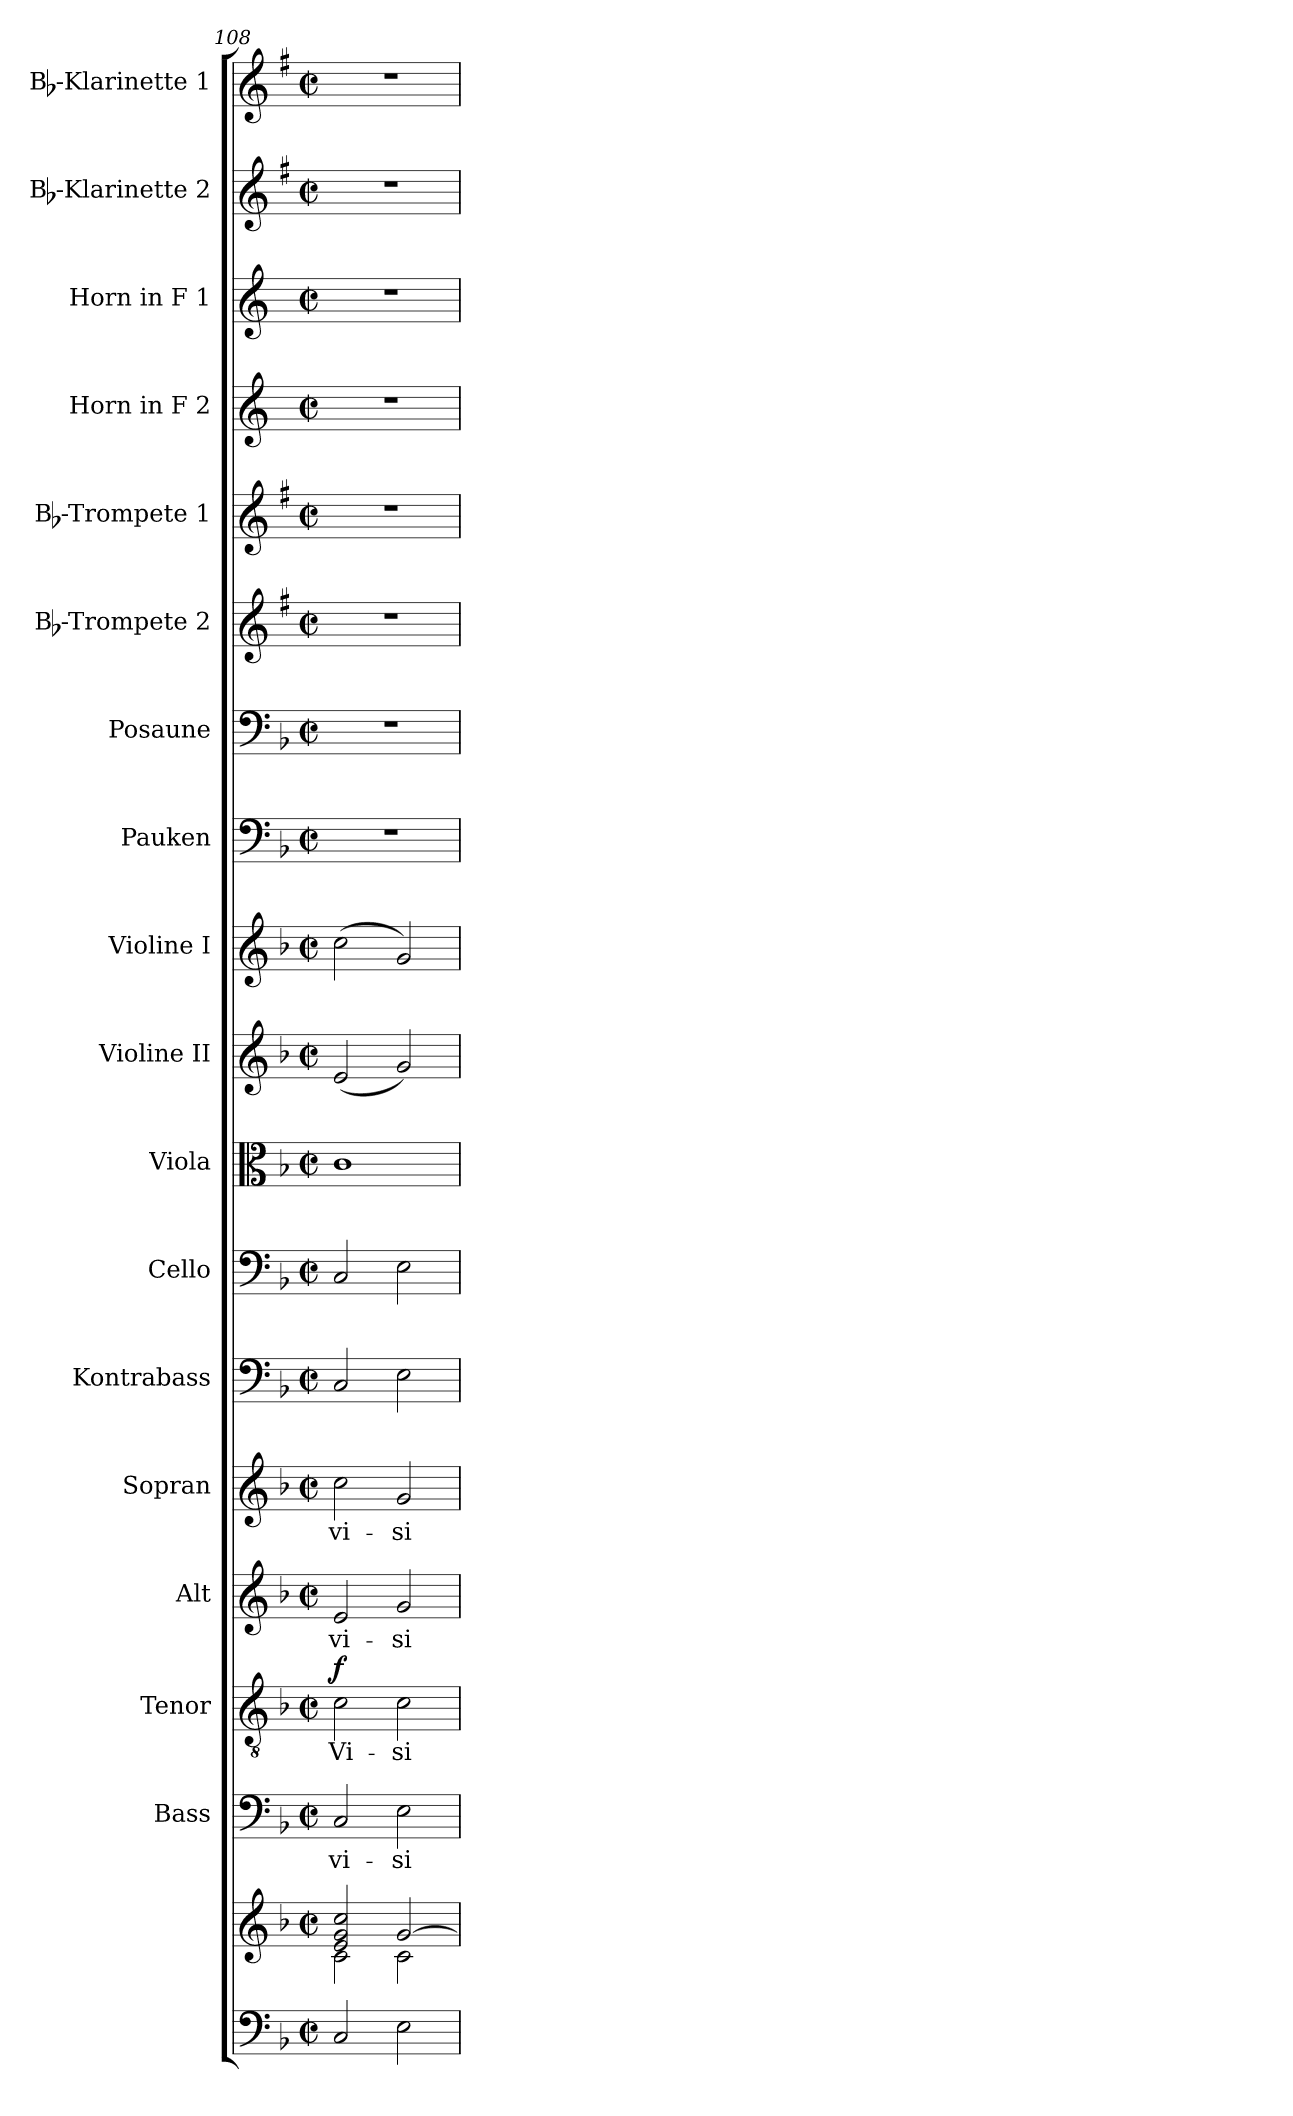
**kern	**kern	**kern	**text	**kern	**text	**dynam	**kern	**text	**kern	**text	**kern	**kern	**kern	**kern	**kern	**kern	**kern	**kern	**kern	**kern	**kern	**kern	**kern
*part18	*part18	*part17	*part17	*part16	*part16	*part16	*part15	*part15	*part14	*part14	*part13	*part12	*part11	*part10	*part9	*part8	*part7	*part6	*part5	*part4	*part3	*part2	*part1
*staff19	*staff18	*staff17	*staff17	*staff16	*staff16	*staff16	*staff15	*staff15	*staff14	*staff14	*staff13	*staff12	*staff11	*staff10	*staff9	*staff8	*staff7	*staff6	*staff5	*staff4	*staff3	*staff2	*staff1
*	*	*I"Bass	*	*I"Tenor	*	*	*I"Alt	*	*I"Sopran	*	*I"Kontrabass	*I"Cello	*I"Viola	*I"Violine II	*I"Violine I	*I"Pauken	*I"Posaune	*I"Bb-Trompete 2	*I"Bb-Trompete 1	*I"Horn in F 2	*I"Horn in F 1	*I"Bb-Klarinette 2	*I"Bb-Klarinette 1
*	*	*I'B.	*	*I'T.	*	*	*I'A.	*	*I'S.	*	*I'Kb.	*	*I'Vla.	*I'Vl. II	*I'Vl. I	*I'Pk.	*I'Pos.	*I'Bb Trp. 2	*I'Bb Trp. 1	*	*	*I'Bb Kl. 2	*I'Bb Kl. 1
*clefF4	*clefG2	*clefF4	*	*clefGv2	*	*	*clefG2	*	*clefG2	*	*clefF4	*clefF4	*clefC3	*clefG2	*clefG2	*clefF4	*clefF4	*clefG2	*clefG2	*clefG2	*clefG2	*clefG2	*clefG2
*	*	*	*	*	*	*	*	*	*	*	*ITrd7c12	*	*	*	*	*	*	*ITrd1c2	*ITrd1c2	*ITrd4c7	*ITrd4c7	*ITrd1c2	*ITrd1c2
*k[b-]	*k[b-]	*k[b-]	*	*k[b-]	*	*	*k[b-]	*	*k[b-]	*	*k[b-]	*k[b-]	*k[b-]	*k[b-]	*k[b-]	*k[b-]	*k[b-]	*k[b-]	*k[b-]	*k[b-]	*k[b-]	*k[b-]	*k[b-]
*F:	*F:	*F:	*	*F:	*	*	*F:	*	*F:	*	*F:	*F:	*F:	*F:	*F:	*F:	*F:	*F:	*F:	*F:	*F:	*F:	*F:
*M2/2	*M2/2	*M2/2	*	*M2/2	*	*	*M2/2	*	*M2/2	*	*M2/2	*M2/2	*M2/2	*M2/2	*M2/2	*M2/2	*M2/2	*M2/2	*M2/2	*M2/2	*M2/2	*M2/2	*M2/2
*met(c|)	*met(c|)	*met(c|)	*	*met(c|)	*	*	*met(c|)	*	*met(c|)	*	*met(c|)	*met(c|)	*met(c|)	*met(c|)	*met(c|)	*met(c|)	*met(c|)	*met(c|)	*met(c|)	*met(c|)	*met(c|)	*met(c|)	*met(c|)
=108	=108	=108	=108	=108	=108	=108	=108	=108	=108	=108	=108	=108	=108	=108	=108	=108	=108	=108	=108	=108	=108	=108	=108
*	*^	*	*	*	*	*	*	*	*	*	*	*	*	*	*	*	*	*	*	*	*	*	*
!	!	!	!	!LO:LY:b	!	!LO:LY:b	!LO:DY:a	!	!LO:LY:b	!	!LO:LY:b	!	!	!	!	!	!	!	!	!	!	!	!	!
2C/	2e/ 2g/ 2cc/	2c\	2C/	vi-	2c\	Vi-	f	2e/	vi-	2cc\	vi-	2CC/	2C/	1c	(<2e/	(>2cc\	1r	1r	1r	1r	1r	1r	1r	1r
!	!	!	!	!LO:LY:b	!	!LO:LY:b	!	!	!LO:LY:b	!	!LO:LY:b	!	!	!	!	!	!	!	!	!	!	!	!	!
2E\	[>2g/	2c\	2E\	-si-	2c\	-si-	.	2g/	-si-	2g/	-si-	2EE\	2E\	.	2g/)	2g/)	.	.	.	.	.	.	.	.
*	*v	*v	*	*	*	*	*	*	*	*	*	*	*	*	*	*	*	*	*	*	*	*	*	*
=	=	=	=	=	=	=	=	=	=	=	=	=	=	=	=	=	=	=	=	=	=	=	=
*-	*-	*-	*-	*-	*-	*-	*-	*-	*-	*-	*-	*-	*-	*-	*-	*-	*-	*-	*-	*-	*-	*-	*-
